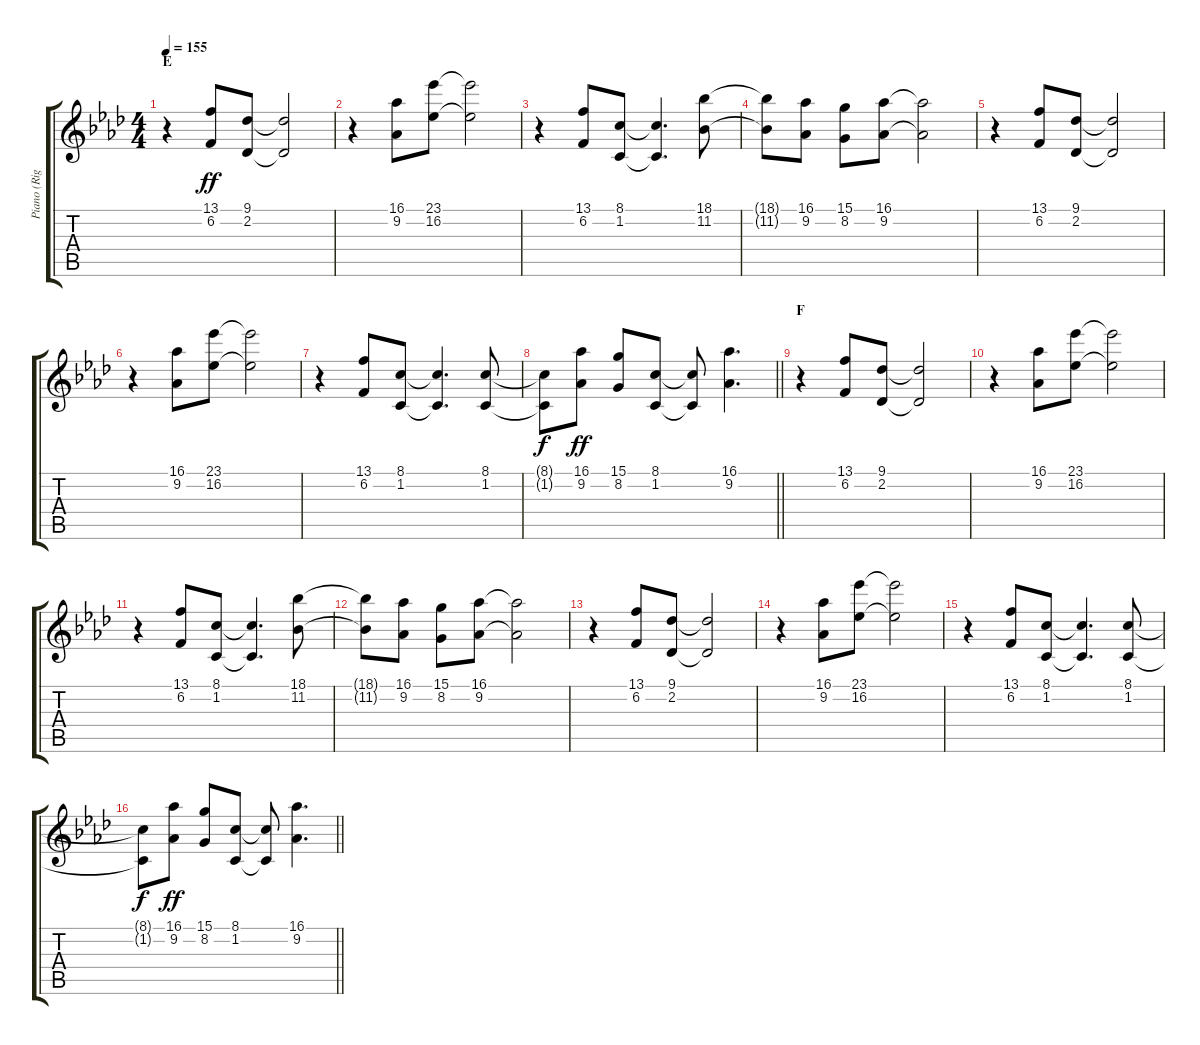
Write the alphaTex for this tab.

\track ("Piano (Right Hand)" "Piano (Rig") {instrument brightacousticpiano}
\staff {score tabs}
\tuning (E4 B3 G3 D3 A2 E2) {hide}
\ts (4 4)
\section ("" "E")
\tempo 155
\clef g2
\ks ab
r.4{dy ff} (13.1 6.2).8 (9.1 2.2).8 (9.1{t} 2.2{t}).2 |
r.4 (16.1 9.2).8 (23.1 16.2).8 (23.1{t} 16.2{t}).2 |
r.4 (13.1 6.2).8 (8.1 1.2).8 (8.1{t} 1.2{t}).4{d} (18.1 11.2).8 |
(18.1{t} 11.2{t}).8 (16.1 9.2).8 (15.1 8.2).8 (16.1 9.2).8 (16.1{t} 9.2{t}).2 |
r.4 (13.1 6.2).8 (9.1 2.2).8 (9.1{t} 2.2{t}).2 |
r.4 (16.1 9.2).8 (23.1 16.2).8 (23.1{t} 16.2{t}).2 |
r.4 (13.1 6.2).8 (8.1 1.2).8 (8.1{t} 1.2{t}).4{d} (8.1 1.2).8 |
\barLineRight lightlight
(8.1{t} 1.2{t}).8{dy f} (16.1 9.2).8{dy ff} (15.1 8.2).8 (8.1 1.2).8 (8.1{t} 1.2{t}).8 (16.1 9.2).4{d} |
\section ("" "F")
r.4 (13.1 6.2).8 (9.1 2.2).8 (9.1{t} 2.2{t}).2 |
r.4 (16.1 9.2).8 (23.1 16.2).8 (23.1{t} 16.2{t}).2 |
r.4 (13.1 6.2).8 (8.1 1.2).8 (8.1{t} 1.2{t}).4{d} (18.1 11.2).8 |
(18.1{t} 11.2{t}).8 (16.1 9.2).8 (15.1 8.2).8 (16.1 9.2).8 (16.1{t} 9.2{t}).2 |
r.4 (13.1 6.2).8 (9.1 2.2).8 (9.1{t} 2.2{t}).2 |
r.4 (16.1 9.2).8 (23.1 16.2).8 (23.1{t} 16.2{t}).2 |
r.4 (13.1 6.2).8 (8.1 1.2).8 (8.1{t} 1.2{t}).4{d} (8.1 1.2).8 |
\barLineRight lightlight
(8.1{t} 1.2{t}).8{dy f} (16.1 9.2).8{dy ff} (15.1 8.2).8 (8.1 1.2).8 (8.1{t} 1.2{t}).8 (16.1 9.2).4{d}
